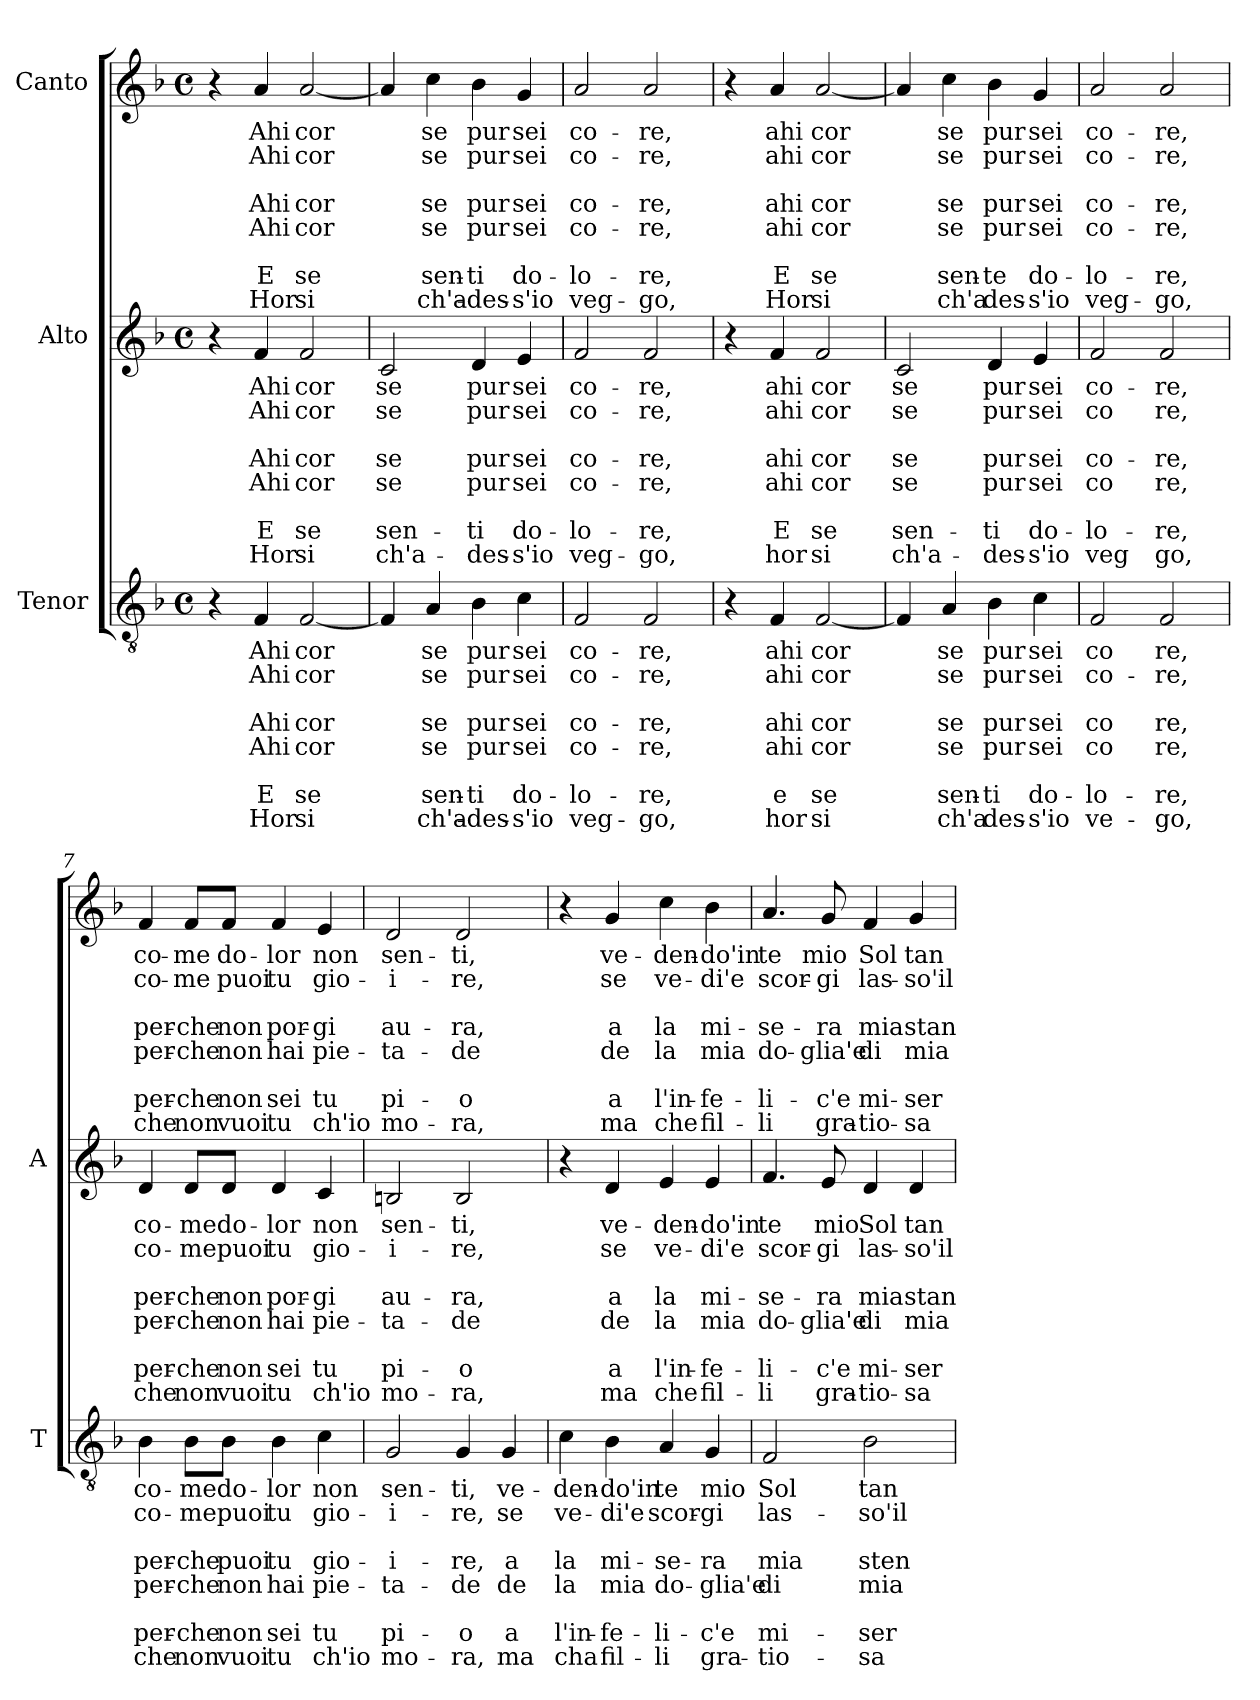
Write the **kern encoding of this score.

**kern	**text	**text	**text	**text	**text	**text	**text	**text	**kern	**text	**text	**text	**text	**text	**text	**text	**text	**kern	**text	**text	**text	**text	**text	**text	**text	**text
*part3	*part3	*part3	*part3	*part3	*part3	*part3	*part3	*part3	*part2	*part2	*part2	*part2	*part2	*part2	*part2	*part2	*part2	*part1	*part1	*part1	*part1	*part1	*part1	*part1	*part1	*part1
*staff3	*staff3	*staff3	*staff3	*staff3	*staff3	*staff3	*staff3	*staff3	*staff2	*staff2	*staff2	*staff2	*staff2	*staff2	*staff2	*staff2	*staff2	*staff1	*staff1	*staff1	*staff1	*staff1	*staff1	*staff1	*staff1	*staff1
*I"Tenor	*	*	*	*	*	*	*	*	*I"Alto	*	*	*	*	*	*	*	*	*I"Canto	*	*	*	*	*	*	*	*
*I'T	*	*	*	*	*	*	*	*	*I'A	*	*	*	*	*	*	*	*	*	*	*	*	*	*	*	*	*
*clefGv2	*	*	*	*	*	*	*	*	*clefG2	*	*	*	*	*	*	*	*	*clefG2	*	*	*	*	*	*	*	*
*k[b-]	*	*	*	*	*	*	*	*	*k[b-]	*	*	*	*	*	*	*	*	*k[b-]	*	*	*	*	*	*	*	*
*F:	*	*	*	*	*	*	*	*	*F:	*	*	*	*	*	*	*	*	*F:	*	*	*	*	*	*	*	*
*M4/4	*	*	*	*	*	*	*	*	*M4/4	*	*	*	*	*	*	*	*	*M4/4	*	*	*	*	*	*	*	*
*met(c)	*	*	*	*	*	*	*	*	*met(c)	*	*	*	*	*	*	*	*	*met(c)	*	*	*	*	*	*	*	*
=1	=1	=1	=1	=1	=1	=1	=1	=1	=1	=1	=1	=1	=1	=1	=1	=1	=1	=1	=1	=1	=1	=1	=1	=1	=1	=1
4r	.	.	.	.	.	.	.	.	4r	.	.	.	.	.	.	.	.	4r	.	.	.	.	.	.	.	.
!	!LO:LY:b	!LO:LY:b	!	!LO:LY:b	!LO:LY:b	!	!LO:LY:b	!LO:LY:b	!	!LO:LY:b	!LO:LY:b	!	!LO:LY:b	!LO:LY:b	!	!LO:LY:b	!LO:LY:b	!	!LO:LY:b	!LO:LY:b	!	!LO:LY:b	!LO:LY:b	!	!LO:LY:b	!LO:LY:b
4F/	Ahi	Ahi	.	Ahi	Ahi	.	E	Hor	4f/	Ahi	Ahi	.	Ahi	Ahi	.	E	Hor	4a/	Ahi	Ahi	.	Ahi	Ahi	.	E	Hor
!	!LO:LY:b	!LO:LY:b	!	!LO:LY:b	!LO:LY:b	!	!LO:LY:b	!LO:LY:b	!	!LO:LY:b	!LO:LY:b	!	!LO:LY:b	!LO:LY:b	!	!LO:LY:b	!LO:LY:b	!	!LO:LY:b	!LO:LY:b	!	!LO:LY:b	!LO:LY:b	!	!LO:LY:b	!LO:LY:b
[2F/	cor	cor	.	cor	cor	.	se	si	2f/	cor	cor	.	cor	cor	.	se	si	[2a/	cor	cor	.	cor	cor	.	se	si
=2	=2	=2	=2	=2	=2	=2	=2	=2	=2	=2	=2	=2	=2	=2	=2	=2	=2	=2	=2	=2	=2	=2	=2	=2	=2	=2
!	!	!	!	!	!	!	!	!	!	!LO:LY:b	!LO:LY:b	!	!LO:LY:b	!LO:LY:b	!	!LO:LY:b	!LO:LY:b	!	!	!	!	!	!	!	!	!
4F/]	.	.	.	.	.	.	.	.	2c/	se	se	.	se	se	.	sen-	ch'a-	4a/]	.	.	.	.	.	.	.	.
!	!LO:LY:b	!LO:LY:b	!	!LO:LY:b	!LO:LY:b	!	!LO:LY:b	!LO:LY:b	!	!	!	!	!	!	!	!	!	!	!LO:LY:b	!LO:LY:b	!	!LO:LY:b	!LO:LY:b	!	!LO:LY:b	!LO:LY:b
4A/	se	se	.	se	se	.	sen-	ch'a-	.	.	.	.	.	.	.	.	.	4cc\	se	se	.	se	se	.	sen-	ch'a-
!	!LO:LY:b	!LO:LY:b	!	!LO:LY:b	!LO:LY:b	!	!LO:LY:b	!LO:LY:b	!	!LO:LY:b	!LO:LY:b	!	!LO:LY:b	!LO:LY:b	!	!LO:LY:b	!LO:LY:b	!	!LO:LY:b	!LO:LY:b	!	!LO:LY:b	!LO:LY:b	!	!LO:LY:b	!LO:LY:b
4B-\	pur	pur	.	pur	pur	.	-ti	-des-	4d/	pur	pur	.	pur	pur	.	-ti	-des-	4b-\	pur	pur	.	pur	pur	.	-ti	-des-
!	!LO:LY:b	!LO:LY:b	!	!LO:LY:b	!LO:LY:b	!	!LO:LY:b	!LO:LY:b	!	!LO:LY:b	!LO:LY:b	!	!LO:LY:b	!LO:LY:b	!	!LO:LY:b	!LO:LY:b	!	!LO:LY:b	!LO:LY:b	!	!LO:LY:b	!LO:LY:b	!	!LO:LY:b	!LO:LY:b
4c\	sei	sei	.	sei	sei	.	do-	-s'io	4e/	sei	sei	.	sei	sei	.	do-	-s'io	4g/	sei	sei	.	sei	sei	.	do-	-s'io
=3	=3	=3	=3	=3	=3	=3	=3	=3	=3	=3	=3	=3	=3	=3	=3	=3	=3	=3	=3	=3	=3	=3	=3	=3	=3	=3
!	!LO:LY:b	!LO:LY:b	!	!LO:LY:b	!LO:LY:b	!	!LO:LY:b	!LO:LY:b	!	!LO:LY:b	!LO:LY:b	!	!LO:LY:b	!LO:LY:b	!	!LO:LY:b	!LO:LY:b	!	!LO:LY:b	!LO:LY:b	!	!LO:LY:b	!LO:LY:b	!	!LO:LY:b	!LO:LY:b
2F/	co-	co-	.	co-	co-	.	-lo-	veg-	2f/	co-	co-	.	co-	co-	.	-lo-	veg-	2a/	co-	co-	.	co-	co-	.	-lo-	veg-
!	!LO:LY:b	!LO:LY:b	!	!LO:LY:b	!LO:LY:b	!	!LO:LY:b	!LO:LY:b	!	!LO:LY:b	!LO:LY:b	!	!LO:LY:b	!LO:LY:b	!	!LO:LY:b	!LO:LY:b	!	!LO:LY:b	!LO:LY:b	!	!LO:LY:b	!LO:LY:b	!	!LO:LY:b	!LO:LY:b
2F/	-re,	-re,	.	-re,	-re,	.	-re,	-go,	2f/	-re,	-re,	.	-re,	-re,	.	-re,	-go,	2a/	-re,	-re,	.	-re,	-re,	.	-re,	-go,
=4	=4	=4	=4	=4	=4	=4	=4	=4	=4	=4	=4	=4	=4	=4	=4	=4	=4	=4	=4	=4	=4	=4	=4	=4	=4	=4
4r	.	.	.	.	.	.	.	.	4r	.	.	.	.	.	.	.	.	4r	.	.	.	.	.	.	.	.
!	!LO:LY:b	!LO:LY:b	!	!LO:LY:b	!LO:LY:b	!	!LO:LY:b	!LO:LY:b	!	!LO:LY:b	!LO:LY:b	!	!LO:LY:b	!LO:LY:b	!	!LO:LY:b	!LO:LY:b	!	!LO:LY:b	!LO:LY:b	!	!LO:LY:b	!LO:LY:b	!	!LO:LY:b	!LO:LY:b
4F/	ahi	ahi	.	ahi	ahi	.	e	hor	4f/	ahi	ahi	.	ahi	ahi	.	E	hor	4a/	ahi	ahi	.	ahi	ahi	.	E	Hor
!	!LO:LY:b	!LO:LY:b	!	!LO:LY:b	!LO:LY:b	!	!LO:LY:b	!LO:LY:b	!	!LO:LY:b	!LO:LY:b	!	!LO:LY:b	!LO:LY:b	!	!LO:LY:b	!LO:LY:b	!	!LO:LY:b	!LO:LY:b	!	!LO:LY:b	!LO:LY:b	!	!LO:LY:b	!LO:LY:b
[2F/	cor	cor	.	cor	cor	.	se	si	2f/	cor	cor	.	cor	cor	.	se	si	[2a/	cor	cor	.	cor	cor	.	se	si
=5	=5	=5	=5	=5	=5	=5	=5	=5	=5	=5	=5	=5	=5	=5	=5	=5	=5	=5	=5	=5	=5	=5	=5	=5	=5	=5
!	!	!	!	!	!	!	!	!	!	!LO:LY:b	!LO:LY:b	!	!LO:LY:b	!LO:LY:b	!	!LO:LY:b	!LO:LY:b	!	!	!	!	!	!	!	!	!
4F/]	.	.	.	.	.	.	.	.	2c/	se	se	.	se	se	.	sen-	ch'a-	4a/]	.	.	.	.	.	.	.	.
!	!LO:LY:b	!LO:LY:b	!	!LO:LY:b	!LO:LY:b	!	!LO:LY:b	!LO:LY:b	!	!	!	!	!	!	!	!	!	!	!LO:LY:b	!LO:LY:b	!	!LO:LY:b	!LO:LY:b	!	!LO:LY:b	!LO:LY:b
4A/	se	se	.	se	se	.	sen-	ch'a	.	.	.	.	.	.	.	.	.	4cc\	se	se	.	se	se	.	sen-	ch'a
!	!LO:LY:b	!LO:LY:b	!	!LO:LY:b	!LO:LY:b	!	!LO:LY:b	!LO:LY:b	!	!LO:LY:b	!LO:LY:b	!	!LO:LY:b	!LO:LY:b	!	!LO:LY:b	!LO:LY:b	!	!LO:LY:b	!LO:LY:b	!	!LO:LY:b	!LO:LY:b	!	!LO:LY:b	!LO:LY:b
4B-\	pur	pur	.	pur	pur	.	-ti	des-	4d/	pur	pur	.	pur	pur	.	-ti	-des-	4b-\	pur	pur	.	pur	pur	.	-te	des-
!	!LO:LY:b	!LO:LY:b	!	!LO:LY:b	!LO:LY:b	!	!LO:LY:b	!LO:LY:b	!	!LO:LY:b	!LO:LY:b	!	!LO:LY:b	!LO:LY:b	!	!LO:LY:b	!LO:LY:b	!	!LO:LY:b	!LO:LY:b	!	!LO:LY:b	!LO:LY:b	!	!LO:LY:b	!LO:LY:b
4c\	sei	sei	.	sei	sei	.	do-	-s'io	4e/	sei	sei	.	sei	sei	.	do-	-s'io	4g/	sei	sei	.	sei	sei	.	do-	-s'io
!!LO:LB:g=z
=6	=6	=6	=6	=6	=6	=6	=6	=6	=6	=6	=6	=6	=6	=6	=6	=6	=6	=6	=6	=6	=6	=6	=6	=6	=6	=6
!	!LO:LY:b	!LO:LY:b	!	!LO:LY:b	!LO:LY:b	!	!LO:LY:b	!LO:LY:b	!	!LO:LY:b	!LO:LY:b	!	!LO:LY:b	!LO:LY:b	!	!LO:LY:b	!LO:LY:b	!	!LO:LY:b	!LO:LY:b	!	!LO:LY:b	!LO:LY:b	!	!LO:LY:b	!LO:LY:b
2F/	co	co-	.	co	co	.	-lo-	ve-	2f/	co-	co	.	co-	co	.	-lo-	veg	2a/	co-	co-	.	co-	co-	.	-lo-	veg-
!	!LO:LY:b	!LO:LY:b	!	!LO:LY:b	!LO:LY:b	!	!LO:LY:b	!LO:LY:b	!	!LO:LY:b	!LO:LY:b	!	!LO:LY:b	!LO:LY:b	!	!LO:LY:b	!LO:LY:b	!	!LO:LY:b	!LO:LY:b	!	!LO:LY:b	!LO:LY:b	!	!LO:LY:b	!LO:LY:b
2F/	re,	-re,	.	re,	re,	.	-re,	-go,	2f/	-re,	re,	.	-re,	re,	.	-re,	go,	2a/	-re,	-re,	.	-re,	-re,	.	-re,	-go,
=7	=7	=7	=7	=7	=7	=7	=7	=7	=7	=7	=7	=7	=7	=7	=7	=7	=7	=7	=7	=7	=7	=7	=7	=7	=7	=7
!	!LO:LY:b	!LO:LY:b	!	!LO:LY:b	!LO:LY:b	!	!LO:LY:b	!LO:LY:b	!	!LO:LY:b	!LO:LY:b	!	!LO:LY:b	!LO:LY:b	!	!LO:LY:b	!LO:LY:b	!	!LO:LY:b	!LO:LY:b	!	!LO:LY:b	!LO:LY:b	!	!LO:LY:b	!LO:LY:b
4B-\	co-	co-	.	per-	per-	.	per-	che	4d/	co-	co-	.	per-	per-	.	per-	che	4f/	co-	co-	.	per-	per-	.	per-	che
!	!LO:LY:b	!LO:LY:b	!	!LO:LY:b	!LO:LY:b	!	!LO:LY:b	!LO:LY:b	!	!LO:LY:b	!LO:LY:b	!	!LO:LY:b	!LO:LY:b	!	!LO:LY:b	!LO:LY:b	!	!LO:LY:b	!LO:LY:b	!	!LO:LY:b	!LO:LY:b	!	!LO:LY:b	!LO:LY:b
8B-\L	-me	-me	.	-che	-che	.	-che	non	8d/L	-me	-me	.	-che	-che	.	-che	non	8f/L	-me	-me	.	-che	-che	.	-che	non
!	!LO:LY:b	!LO:LY:b	!	!LO:LY:b	!LO:LY:b	!	!LO:LY:b	!LO:LY:b	!	!LO:LY:b	!LO:LY:b	!	!LO:LY:b	!LO:LY:b	!	!LO:LY:b	!LO:LY:b	!	!LO:LY:b	!LO:LY:b	!	!LO:LY:b	!LO:LY:b	!	!LO:LY:b	!LO:LY:b
8B-\J	do-	puoi	.	puoi	non	.	non	vuoi	8d/J	do-	puoi	.	non	non	.	non	vuoi	8f/J	do-	puoi	.	non	non	.	non	vuoi
!	!LO:LY:b	!LO:LY:b	!	!LO:LY:b	!LO:LY:b	!	!LO:LY:b	!LO:LY:b	!	!LO:LY:b	!LO:LY:b	!	!LO:LY:b	!LO:LY:b	!	!LO:LY:b	!LO:LY:b	!	!LO:LY:b	!LO:LY:b	!	!LO:LY:b	!LO:LY:b	!	!LO:LY:b	!LO:LY:b
4B-\	-lor	tu	.	tu	hai	.	sei	tu	4d/	-lor	tu	.	por-	hai	.	sei	tu	4f/	-lor	tu	.	por-	hai	.	sei	tu
!	!LO:LY:b	!LO:LY:b	!	!LO:LY:b	!LO:LY:b	!	!LO:LY:b	!LO:LY:b	!	!LO:LY:b	!LO:LY:b	!	!LO:LY:b	!LO:LY:b	!	!LO:LY:b	!LO:LY:b	!	!LO:LY:b	!LO:LY:b	!	!LO:LY:b	!LO:LY:b	!	!LO:LY:b	!LO:LY:b
4c\	non	gio-	.	gio-	pie-	.	tu	ch'io	4c/	non	gio-	.	-gi	pie-	.	tu	ch'io	4e/	non	gio-	.	-gi	pie-	.	tu	ch'io
=8	=8	=8	=8	=8	=8	=8	=8	=8	=8	=8	=8	=8	=8	=8	=8	=8	=8	=8	=8	=8	=8	=8	=8	=8	=8	=8
!	!LO:LY:b	!LO:LY:b	!	!LO:LY:b	!LO:LY:b	!	!LO:LY:b	!LO:LY:b	!	!LO:LY:b	!LO:LY:b	!	!LO:LY:b	!LO:LY:b	!	!LO:LY:b	!LO:LY:b	!	!LO:LY:b	!LO:LY:b	!	!LO:LY:b	!LO:LY:b	!	!LO:LY:b	!LO:LY:b
2G/	sen-	-i-	.	-i-	-ta-	.	pi-	mo-	2Bn/	sen-	-i-	.	au-	-ta-	.	pi-	mo-	2d/	sen-	-i-	.	au-	-ta-	.	pi-	mo-
!	!LO:LY:b	!LO:LY:b	!	!LO:LY:b	!LO:LY:b	!	!LO:LY:b	!LO:LY:b	!	!LO:LY:b	!LO:LY:b	!	!LO:LY:b	!LO:LY:b	!	!LO:LY:b	!LO:LY:b	!	!LO:LY:b	!LO:LY:b	!	!LO:LY:b	!LO:LY:b	!	!LO:LY:b	!LO:LY:b
4G/	-ti,	-re,	.	-re,	-de	.	-o	-ra,	2B/	-ti,	-re,	.	-ra,	-de	.	-o	-ra,	2d/	-ti,	-re,	.	-ra,	-de	.	-o	-ra,
!	!LO:LY:b	!LO:LY:b	!	!LO:LY:b	!LO:LY:b	!	!LO:LY:b	!LO:LY:b	!	!	!	!	!	!	!	!	!	!	!	!	!	!	!	!	!	!
4G/	ve-	se	.	a	de	.	a	ma	.	.	.	.	.	.	.	.	.	.	.	.	.	.	.	.	.	.
=9	=9	=9	=9	=9	=9	=9	=9	=9	=9	=9	=9	=9	=9	=9	=9	=9	=9	=9	=9	=9	=9	=9	=9	=9	=9	=9
!	!LO:LY:b	!LO:LY:b	!	!LO:LY:b	!LO:LY:b	!	!LO:LY:b	!LO:LY:b	!	!	!	!	!	!	!	!	!	!	!	!	!	!	!	!	!	!
4c\	-den-	ve-	.	la	la	.	l'in-	cha	4r	.	.	.	.	.	.	.	.	4r	.	.	.	.	.	.	.	.
!	!LO:LY:b	!LO:LY:b	!	!LO:LY:b	!LO:LY:b	!	!LO:LY:b	!LO:LY:b	!	!LO:LY:b	!LO:LY:b	!	!LO:LY:b	!LO:LY:b	!	!LO:LY:b	!LO:LY:b	!	!LO:LY:b	!LO:LY:b	!	!LO:LY:b	!LO:LY:b	!	!LO:LY:b	!LO:LY:b
4B-\	-do'in	-di'e	.	mi-	mia	.	-fe-	fil-	4d/	ve-	se	.	a	de	.	a	ma	4g/	ve-	se	.	a	de	.	a	ma
!	!LO:LY:b	!LO:LY:b	!	!LO:LY:b	!LO:LY:b	!	!LO:LY:b	!LO:LY:b	!	!LO:LY:b	!LO:LY:b	!	!LO:LY:b	!LO:LY:b	!	!LO:LY:b	!LO:LY:b	!	!LO:LY:b	!LO:LY:b	!	!LO:LY:b	!LO:LY:b	!	!LO:LY:b	!LO:LY:b
4A/	te	scor-	.	-se-	do-	.	-li-	-li	4e/	-den-	ve-	.	la	la	.	l'in-	che	4cc\	-den-	ve-	.	la	la	.	l'in-	che
!	!LO:LY:b	!LO:LY:b	!	!LO:LY:b	!LO:LY:b	!	!LO:LY:b	!LO:LY:b	!	!LO:LY:b	!LO:LY:b	!	!LO:LY:b	!LO:LY:b	!	!LO:LY:b	!LO:LY:b	!	!LO:LY:b	!LO:LY:b	!	!LO:LY:b	!LO:LY:b	!	!LO:LY:b	!LO:LY:b
4G/	mio	-gi	.	-ra	-glia'e	.	-c'e	gra-	4e/	-do'in	-di'e	.	mi-	mia	.	-fe-	fil-	4b-\	-do'in	-di'e	.	mi-	mia	.	-fe-	fil-
=10	=10	=10	=10	=10	=10	=10	=10	=10	=10	=10	=10	=10	=10	=10	=10	=10	=10	=10	=10	=10	=10	=10	=10	=10	=10	=10
!	!LO:LY:b	!LO:LY:b	!	!LO:LY:b	!LO:LY:b	!	!LO:LY:b	!LO:LY:b	!	!LO:LY:b	!LO:LY:b	!	!LO:LY:b	!LO:LY:b	!	!LO:LY:b	!LO:LY:b	!	!LO:LY:b	!LO:LY:b	!	!LO:LY:b	!LO:LY:b	!	!LO:LY:b	!LO:LY:b
2F/	Sol	las-	.	mia	di	.	mi-	-tio-	4.f/	te	scor-	.	-se-	do-	.	-li-	-li	4.a/	te	scor-	.	-se-	do-	.	-li-	-li
!	!	!	!	!	!	!	!	!	!	!LO:LY:b	!LO:LY:b	!	!LO:LY:b	!LO:LY:b	!	!LO:LY:b	!LO:LY:b	!	!LO:LY:b	!LO:LY:b	!	!LO:LY:b	!LO:LY:b	!	!LO:LY:b	!LO:LY:b
.	.	.	.	.	.	.	.	.	8e/	mio	-gi	.	-ra	-glia'e	.	-c'e	gra-	8g/	mio	-gi	.	-ra	-glia'e	.	-c'e	gra-
!	!LO:LY:b	!LO:LY:b	!	!LO:LY:b	!LO:LY:b	!	!LO:LY:b	!LO:LY:b	!	!LO:LY:b	!LO:LY:b	!	!LO:LY:b	!LO:LY:b	!	!LO:LY:b	!LO:LY:b	!	!LO:LY:b	!LO:LY:b	!	!LO:LY:b	!LO:LY:b	!	!LO:LY:b	!LO:LY:b
2B-\	tan-	-so'il	.	sten-	mia	.	-ser	-sa	4d/	Sol	las-	.	mia	di	.	mi-	-tio-	4f/	Sol	las-	.	mia	di	.	mi-	-tio-
!	!	!	!	!	!	!	!	!	!	!LO:LY:b	!LO:LY:b	!	!LO:LY:b	!LO:LY:b	!	!LO:LY:b	!LO:LY:b	!	!LO:LY:b	!LO:LY:b	!	!LO:LY:b	!LO:LY:b	!	!LO:LY:b	!LO:LY:b
.	.	.	.	.	.	.	.	.	4d/	tan-	-so'il	.	stan-	mia	.	-ser	-sa	4g/	tan-	-so'il	.	stan-	mia	.	-ser	-sa
=	=	=	=	=	=	=	=	=	=	=	=	=	=	=	=	=	=	=	=	=	=	=	=	=	=	=
*-	*-	*-	*-	*-	*-	*-	*-	*-	*-	*-	*-	*-	*-	*-	*-	*-	*-	*-	*-	*-	*-	*-	*-	*-	*-	*-
